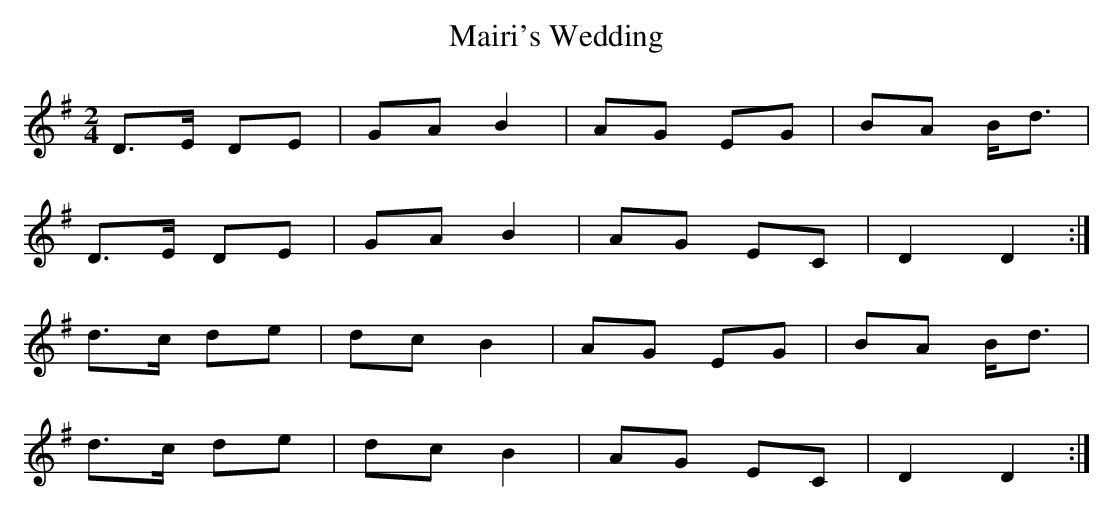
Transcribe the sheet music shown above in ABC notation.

X:1
T:Mairi's Wedding
M:2/4
L:1/8
K:G Major
D3/2E/ DE|GA B2|AG EG|BA B/d3/2|!
D3/2E/ DE|GA B2|AG EC|D2 D2:|!
d3/2c/ de|dc B2|AG EG|BA B/d3/2|!
d3/2c/ de|dc B2|AG EC|D2 D2:|!
